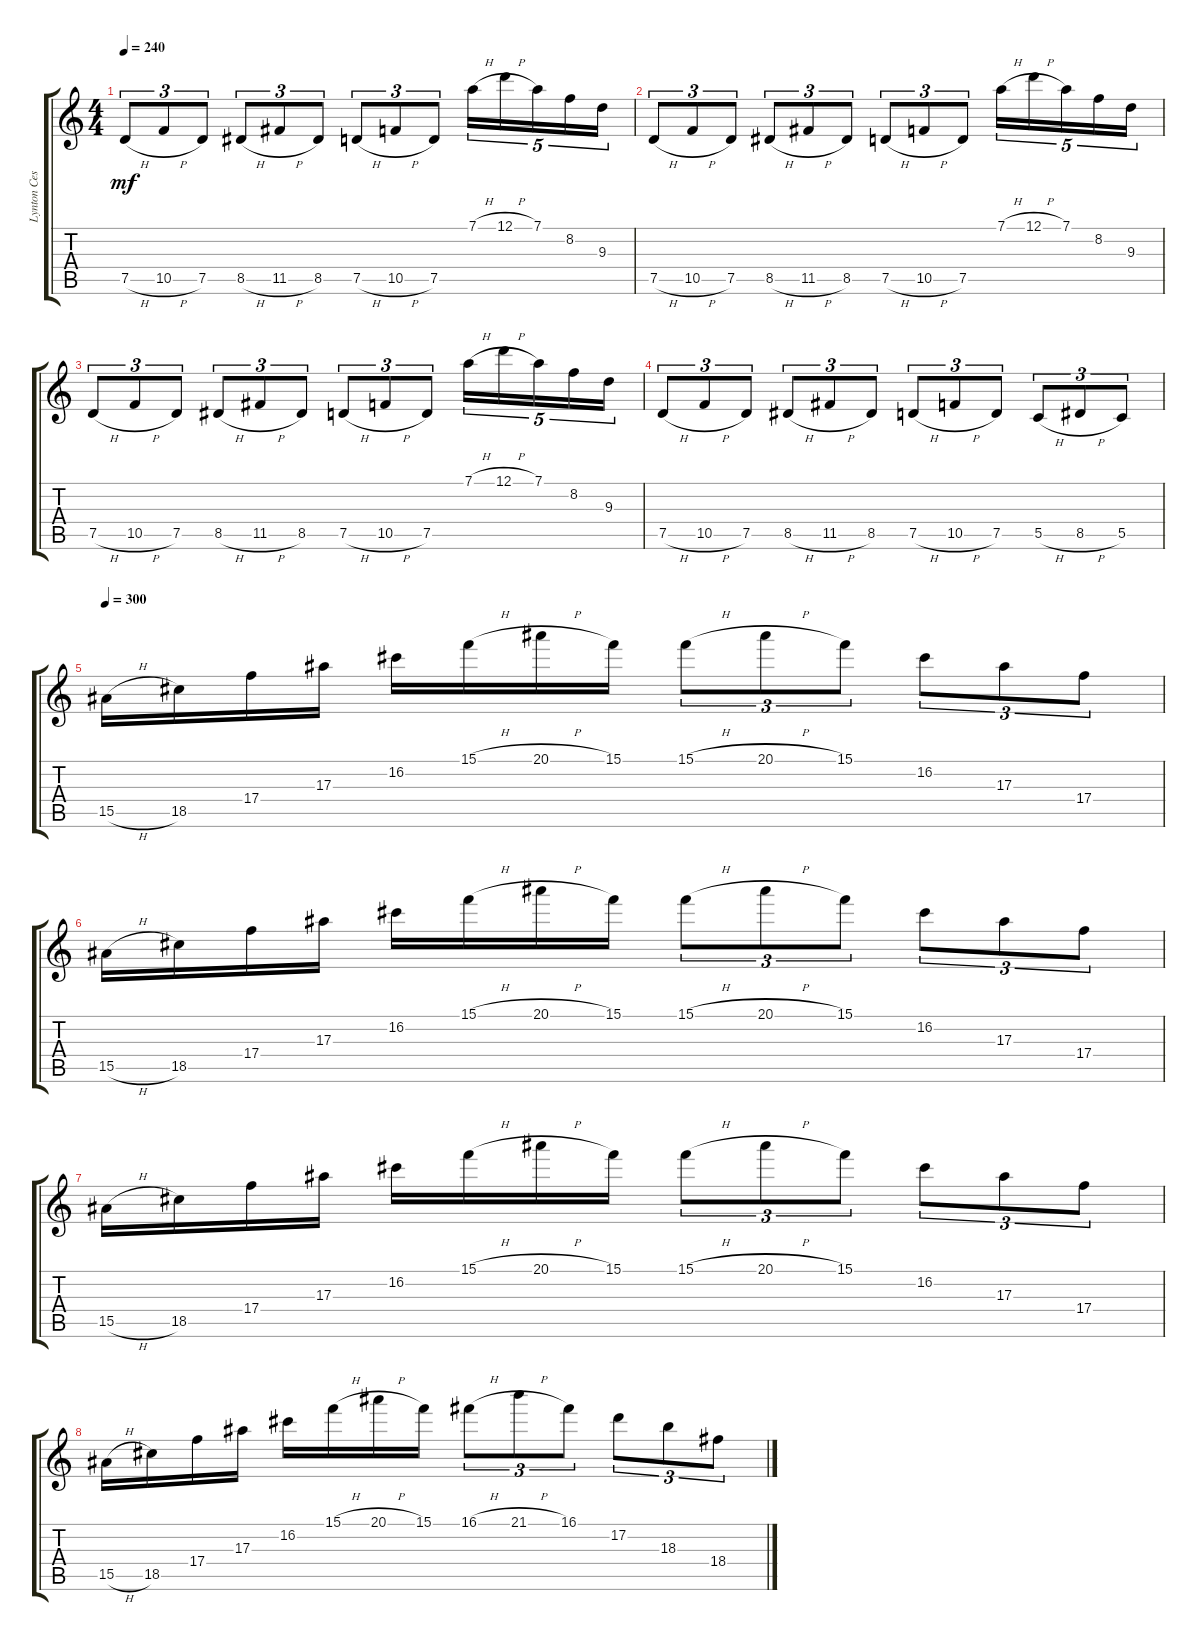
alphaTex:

\track ("Lynton Cessford" "Lynton Ces") {instrument distortionguitar}
\staff {score tabs}
\tuning (D4 A3 F3 C3 G2 D2) {hide}
\ts (4 4)
\tempo 240
\clef g2
\ks c
7.5{h}.8{tu (3 2) dy mf} 10.5{h}.8{tu (3 2)} 7.5.8{tu (3 2)} 8.5{h}.8{tu (3 2)} 11.5{h}.8{tu (3 2)} 8.5.8{tu (3 2)} 7.5{h}.8{tu (3 2)} 10.5{h}.8{tu (3 2)} 7.5.8{tu (3 2)} 7.1{h}.16{tu (5 4)} 12.1{h}.16{tu (5 4)} 7.1.16{tu (5 4)} 8.2.16{tu (5 4)} 9.3.16{tu (5 4)} |
7.5{h}.8{tu (3 2)} 10.5{h}.8{tu (3 2)} 7.5.8{tu (3 2)} 8.5{h}.8{tu (3 2)} 11.5{h}.8{tu (3 2)} 8.5.8{tu (3 2)} 7.5{h}.8{tu (3 2)} 10.5{h}.8{tu (3 2)} 7.5.8{tu (3 2)} 7.1{h}.16{tu (5 4)} 12.1{h}.16{tu (5 4)} 7.1.16{tu (5 4)} 8.2.16{tu (5 4)} 9.3.16{tu (5 4)} |
7.5{h}.8{tu (3 2)} 10.5{h}.8{tu (3 2)} 7.5.8{tu (3 2)} 8.5{h}.8{tu (3 2)} 11.5{h}.8{tu (3 2)} 8.5.8{tu (3 2)} 7.5{h}.8{tu (3 2)} 10.5{h}.8{tu (3 2)} 7.5.8{tu (3 2)} 7.1{h}.16{tu (5 4)} 12.1{h}.16{tu (5 4)} 7.1.16{tu (5 4)} 8.2.16{tu (5 4)} 9.3.16{tu (5 4)} |
7.5{h}.8{tu (3 2)} 10.5{h}.8{tu (3 2)} 7.5.8{tu (3 2)} 8.5{h}.8{tu (3 2)} 11.5{h}.8{tu (3 2)} 8.5.8{tu (3 2)} 7.5{h}.8{tu (3 2)} 10.5{h}.8{tu (3 2)} 7.5.8{tu (3 2)} 5.5{h}.8{tu (3 2)} 8.5{h}.8{tu (3 2)} 5.5.8{tu (3 2)} |
\tempo 300
15.5{h}.16 18.5.16 17.4.16 17.3.16 16.2.16 15.1{h}.16 20.1{h}.16 15.1.16 15.1{h}.8{tu (3 2)} 20.1{h}.8{tu (3 2)} 15.1.8{tu (3 2)} 16.2.8{tu (3 2)} 17.3.8{tu (3 2)} 17.4.8{tu (3 2)} |
15.5{h}.16 18.5.16 17.4.16 17.3.16 16.2.16 15.1{h}.16 20.1{h}.16 15.1.16 15.1{h}.8{tu (3 2)} 20.1{h}.8{tu (3 2)} 15.1.8{tu (3 2)} 16.2.8{tu (3 2)} 17.3.8{tu (3 2)} 17.4.8{tu (3 2)} |
15.5{h}.16 18.5.16 17.4.16 17.3.16 16.2.16 15.1{h}.16 20.1{h}.16 15.1.16 15.1{h}.8{tu (3 2)} 20.1{h}.8{tu (3 2)} 15.1.8{tu (3 2)} 16.2.8{tu (3 2)} 17.3.8{tu (3 2)} 17.4.8{tu (3 2)} |
15.5{h}.16 18.5.16 17.4.16 17.3.16 16.2.16 15.1{h}.16 20.1{h}.16 15.1.16 16.1{h}.8{tu (3 2)} 21.1{h}.8{tu (3 2)} 16.1.8{tu (3 2)} 17.2.8{tu (3 2)} 18.3.8{tu (3 2)} 18.4.8{tu (3 2)}
